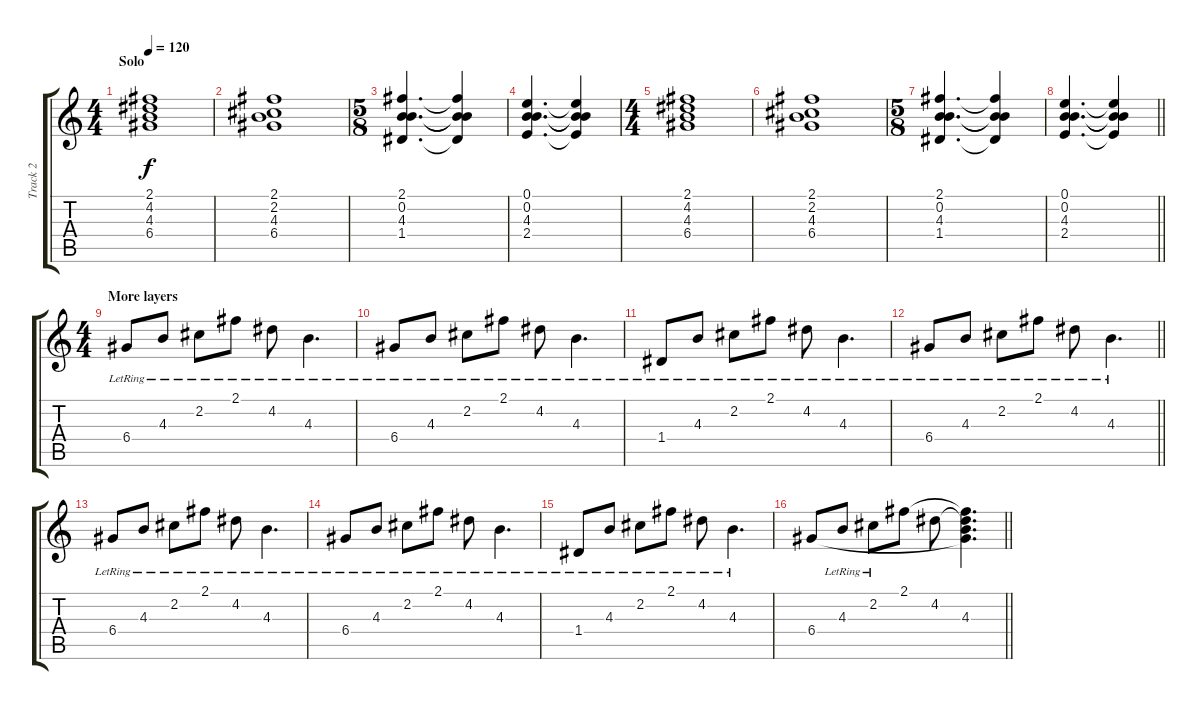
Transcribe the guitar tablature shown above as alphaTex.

\track ("Track 2" "Track 2") {instrument electricguitarjazz}
\staff {score tabs}
\tuning (E4 B3 G3 D3 A2 E2) {hide}
\ts (4 4)
\section ("" "Solo")
\tempo 120
\clef g2
\ks c
(2.1 4.2 4.3 6.4).1{dy f} |
(2.1 2.2 4.3 6.4).1 |
\ts (5 8)
(2.1 0.2 4.3 1.4).4{d} (2.1{t} 0.2{t} 4.3{t} 1.4{t}).4 |
(0.1 0.2 4.3 2.4).4{d} (0.1{t} 0.2{t} 4.3{t} 2.4{t}).4 |
\ts (4 4)
(2.1 4.2 4.3 6.4).1 |
(2.1 2.2 4.3 6.4).1 |
\ts (5 8)
(2.1 0.2 4.3 1.4).4{d} (2.1{t} 0.2{t} 4.3{t} 1.4{t}).4 |
\barLineRight lightlight
(0.1 0.2 4.3 2.4).4{d} (0.1{t} 0.2{t} 4.3{t} 2.4{t}).4 |
\ts (4 4)
\section ("" "More layers")
6.4{lr}.8 4.3{lr}.8 2.2{lr}.8 2.1{lr}.8 4.2{lr}.8 4.3{lr}.4{d} |
6.4{lr}.8 4.3{lr}.8 2.2{lr}.8 2.1{lr}.8 4.2{lr}.8 4.3{lr}.4{d} |
1.4{lr}.8 4.3{lr}.8 2.2{lr}.8 2.1{lr}.8 4.2{lr}.8 4.3{lr}.4{d} |
\barLineRight lightlight
6.4{lr}.8 4.3{lr}.8 2.2{lr}.8 2.1{lr}.8 4.2{lr}.8 4.3{lr}.4{d} |
6.4{lr}.8 4.3{lr}.8 2.2{lr}.8 2.1{lr}.8 4.2{lr}.8 4.3{lr}.4{d} |
6.4{lr}.8 4.3{lr}.8 2.2{lr}.8 2.1{lr}.8 4.2{lr}.8 4.3{lr}.4{d} |
1.4{lr}.8 4.3{lr}.8 2.2{lr}.8 2.1{lr}.8 4.2{lr}.8 4.3{lr}.4{d} |
\barLineRight lightlight
6.4.8 4.3{lr}.8 2.2{lr}.8 2.1.8 4.2.8 (2.1{t} 4.2{t} 4.3 6.4{t}).4{d}
